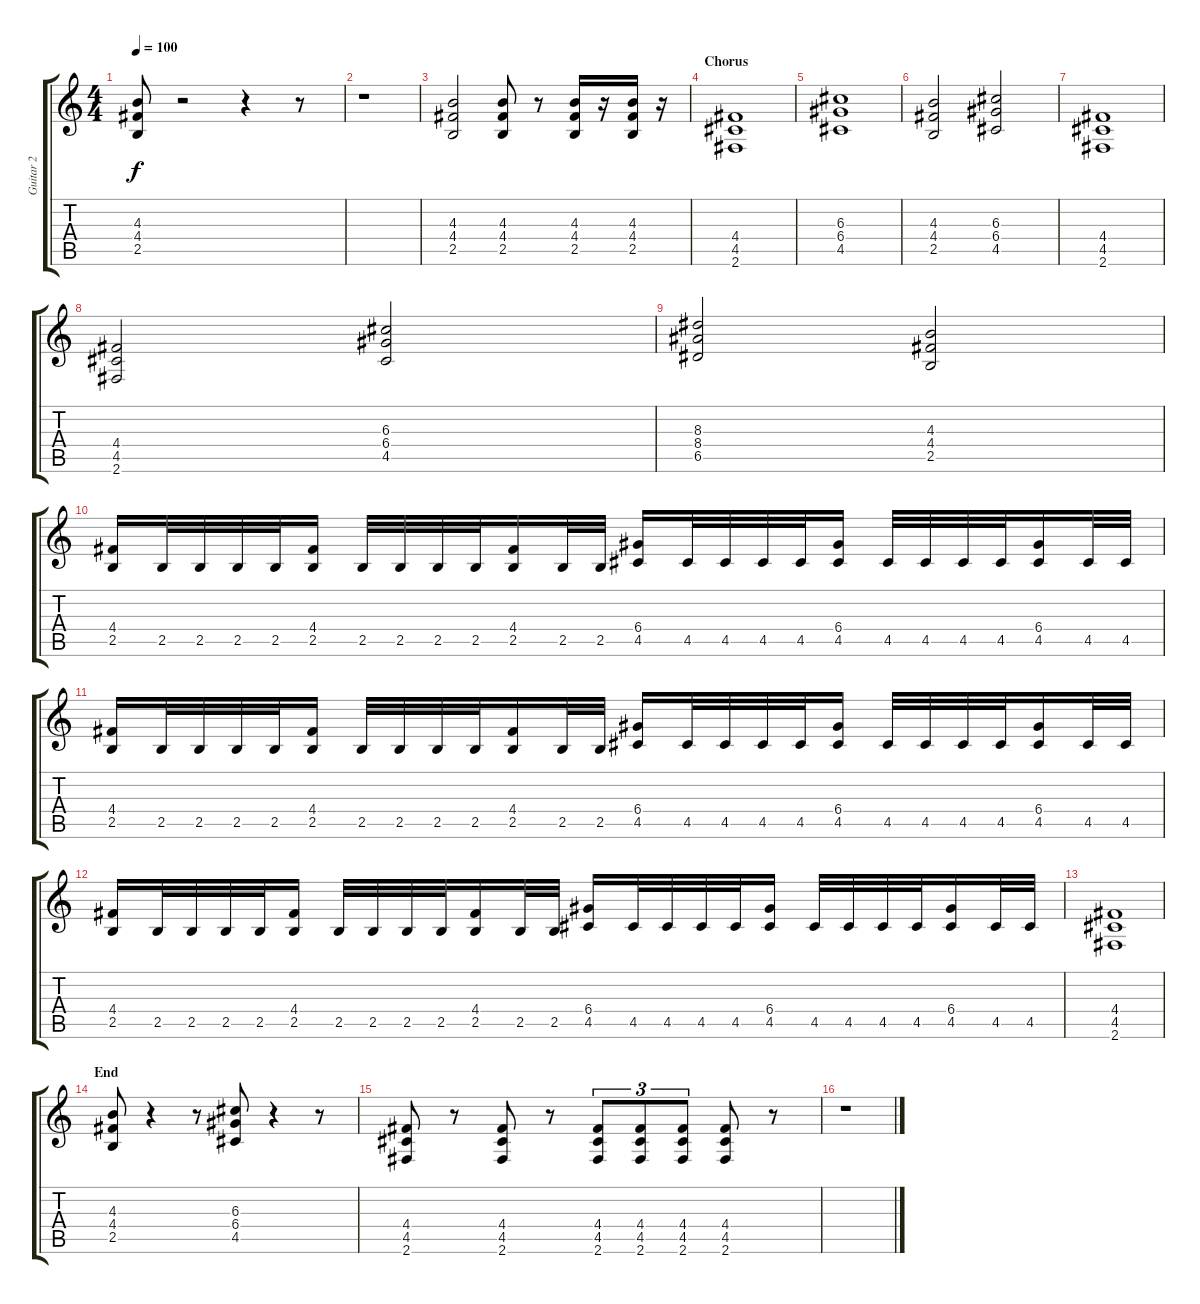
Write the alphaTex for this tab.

\track ("Guitar 2" "Guitar 2") {instrument distortionguitar}
\staff {score tabs}
\tuning (E4 B3 G3 D3 A2 E2) {hide}
\ts (4 4)
\tempo 100
\clef g2
\ks c
(4.3 4.4 2.5).8{dy f} r.2 r.4 r.8 |
r.1 |
(4.3 4.4 2.5).2 (4.3 4.4 2.5).8 r.8 (4.3 4.4 2.5).16 r.16 (4.3 4.4 2.5).16 r.16 |
\section ("" "Chorus")
(4.4 4.5 2.6).1 |
(6.3 6.4 4.5).1 |
(4.3 4.4 2.5).2 (6.3 6.4 4.5).2 |
(4.4 4.5 2.6).1 |
(4.4 4.5 2.6).2 (6.3 6.4 4.5).2 |
(8.3 8.4 6.5).2 (4.3 4.4 2.5).2 |
\section ("" "")
(4.4 2.5).16 2.5.32 2.5.32 2.5.32 2.5.32 (4.4 2.5).16 2.5.32 2.5.32 2.5.32 2.5.32 (4.4 2.5).16 2.5.32 2.5.32 (6.4 4.5).16 4.5.32 4.5.32 4.5.32 4.5.32 (6.4 4.5).16 4.5.32 4.5.32 4.5.32 4.5.32 (6.4 4.5).16 4.5.32 4.5.32 |
(4.4 2.5).16 2.5.32 2.5.32 2.5.32 2.5.32 (4.4 2.5).16 2.5.32 2.5.32 2.5.32 2.5.32 (4.4 2.5).16 2.5.32 2.5.32 (6.4 4.5).16 4.5.32 4.5.32 4.5.32 4.5.32 (6.4 4.5).16 4.5.32 4.5.32 4.5.32 4.5.32 (6.4 4.5).16 4.5.32 4.5.32 |
(4.4 2.5).16 2.5.32 2.5.32 2.5.32 2.5.32 (4.4 2.5).16 2.5.32 2.5.32 2.5.32 2.5.32 (4.4 2.5).16 2.5.32 2.5.32 (6.4 4.5).16 4.5.32 4.5.32 4.5.32 4.5.32 (6.4 4.5).16 4.5.32 4.5.32 4.5.32 4.5.32 (6.4 4.5).16 4.5.32 4.5.32 |
(4.4 4.5 2.6).1 |
\section ("" "End")
(4.3 4.4 2.5).8 r.4 r.8 (6.3 6.4 4.5).8 r.4 r.8 |
(4.4 4.5 2.6).8 r.8 (4.4 4.5 2.6).8 r.8 (4.4 4.5 2.6).8{tu (3 2)} (4.4 4.5 2.6).8{tu (3 2)} (4.4 4.5 2.6).8{tu (3 2)} (4.4 4.5 2.6).8 r.8 |
r.1
